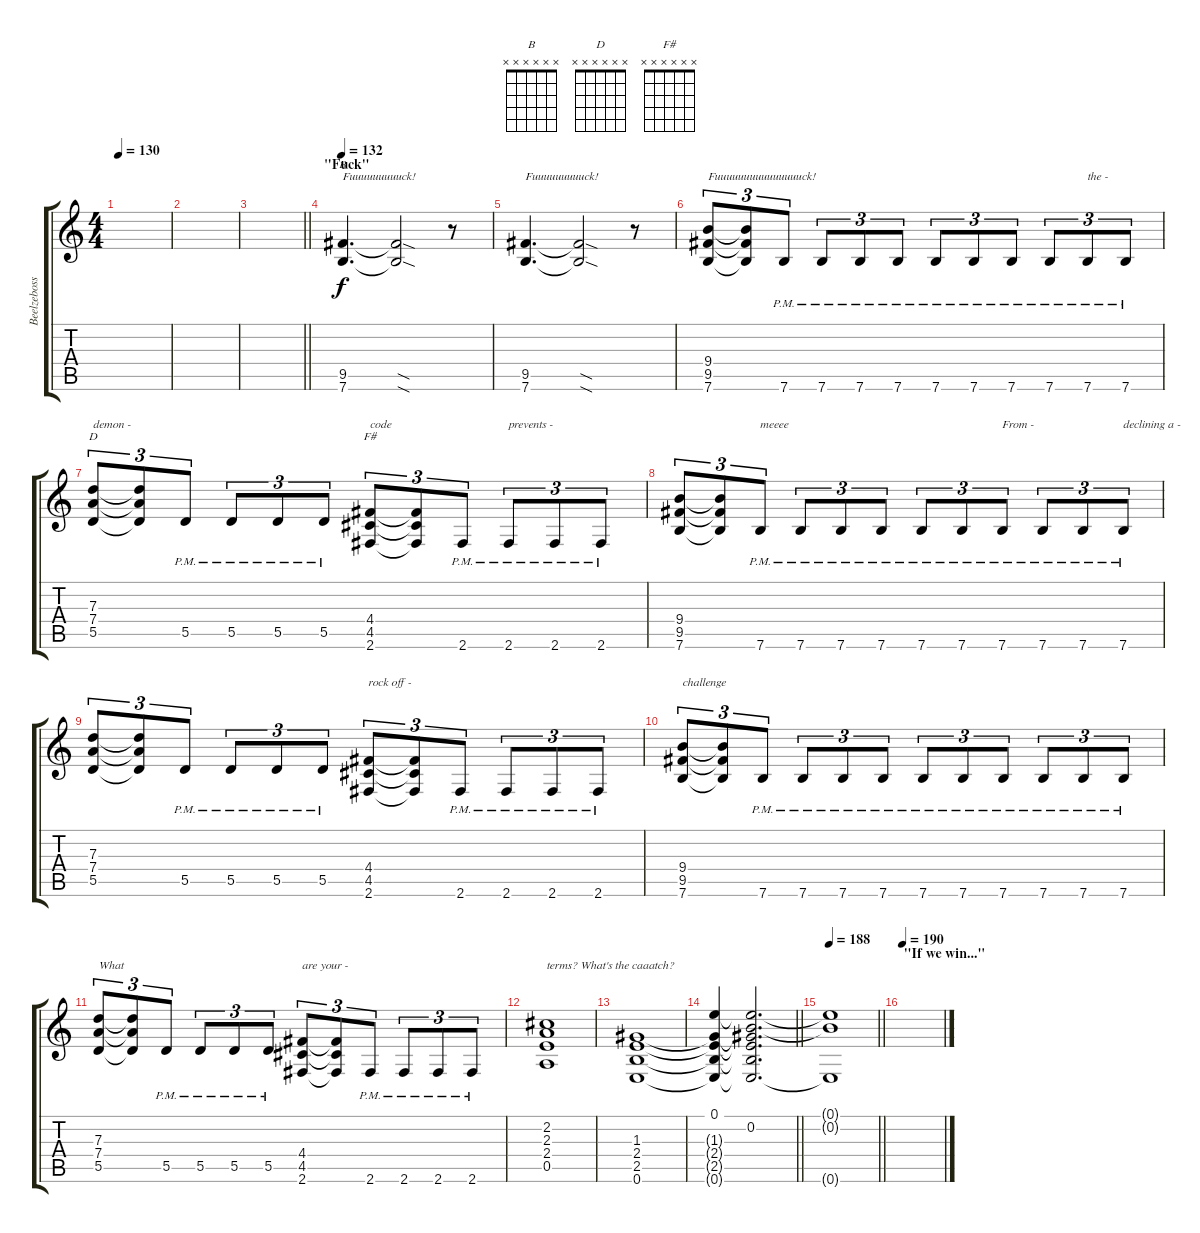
\track ("Beelzeboss" "Beelzeboss") {instrument overdrivenguitar}
\staff {score tabs}
\tuning (E4 B3 G3 D3 A2 E2) {hide}
\chord ("B" x x x x x x)
\chord ("D" x x x x x x)
\chord ("F#" x x x x x x)
\ts (4 4)
\tempo 130
\clef g2
\ks c
|
|
\barLineRight lightlight
|
\section ("" "\"Fuck\"")
\tempo 132
(9.5 7.6).4{d ch "B" txt "Fuuuuuuuuuck!"} (9.5{sod t} 7.6{sod t}).2 r.8 |
(9.5 7.6).4{d txt "Fuuuuuuuuuck!"} (9.5{sod t} 7.6{sod t}).2 r.8 |
(9.4 9.5 7.6).8{tu (3 2) txt "Fuuuuuuuuuuuuuuuck!"} (9.4{t} 9.5{t} 7.6{t}).8{tu (3 2)} 7.6{pm}.8{tu (3 2)} 7.6{pm}.8{tu (3 2)} 7.6{pm}.8{tu (3 2)} 7.6{pm}.8{tu (3 2)} 7.6{pm}.8{tu (3 2)} 7.6{pm}.8{tu (3 2)} 7.6{pm}.8{tu (3 2)} 7.6{pm}.8{tu (3 2)} 7.6{pm}.8{tu (3 2) txt "the -"} 7.6{pm}.8{tu (3 2)} |
(7.3 7.4 5.5).8{tu (3 2) ch "D" txt "demon -"} (7.3{t} 7.4{t} 5.5{t}).8{tu (3 2)} 5.5{pm}.8{tu (3 2)} 5.5{pm}.8{tu (3 2)} 5.5{pm}.8{tu (3 2)} 5.5{pm}.8{tu (3 2)} (4.4 4.5 2.6).8{tu (3 2) ch "F#" txt "code "} (4.4{t} 4.5{t} 2.6{t}).8{tu (3 2)} 2.6{pm}.8{tu (3 2)} 2.6{pm}.8{tu (3 2) txt "prevents -"} 2.6{pm}.8{tu (3 2)} 2.6{pm}.8{tu (3 2)} |
(9.4 9.5 7.6).8{tu (3 2)} (9.4{t} 9.5{t} 7.6{t}).8{tu (3 2)} 7.6{pm}.8{tu (3 2) txt "meeee"} 7.6{pm}.8{tu (3 2)} 7.6{pm}.8{tu (3 2)} 7.6{pm}.8{tu (3 2)} 7.6{pm}.8{tu (3 2)} 7.6{pm}.8{tu (3 2)} 7.6{pm}.8{tu (3 2) txt "From - "} 7.6{pm}.8{tu (3 2)} 7.6{pm}.8{tu (3 2)} 7.6{pm}.8{tu (3 2) txt "declining a -"} |
(7.3 7.4 5.5).8{tu (3 2)} (7.3{t} 7.4{t} 5.5{t}).8{tu (3 2)} 5.5{pm}.8{tu (3 2)} 5.5{pm}.8{tu (3 2)} 5.5{pm}.8{tu (3 2)} 5.5{pm}.8{tu (3 2)} (4.4 4.5 2.6).8{tu (3 2) txt "rock off -"} (4.4{t} 4.5{t} 2.6{t}).8{tu (3 2)} 2.6{pm}.8{tu (3 2)} 2.6{pm}.8{tu (3 2)} 2.6{pm}.8{tu (3 2)} 2.6{pm}.8{tu (3 2)} |
(9.4 9.5 7.6).8{tu (3 2) txt "challenge"} (9.4{t} 9.5{t} 7.6{t}).8{tu (3 2)} 7.6{pm}.8{tu (3 2)} 7.6{pm}.8{tu (3 2)} 7.6{pm}.8{tu (3 2)} 7.6{pm}.8{tu (3 2)} 7.6{pm}.8{tu (3 2)} 7.6{pm}.8{tu (3 2)} 7.6{pm}.8{tu (3 2)} 7.6{pm}.8{tu (3 2)} 7.6{pm}.8{tu (3 2)} 7.6{pm}.8{tu (3 2)} |
(7.3 7.4 5.5).8{tu (3 2) txt "What "} (7.3{t} 7.4{t} 5.5{t}).8{tu (3 2)} 5.5{pm}.8{tu (3 2)} 5.5{pm}.8{tu (3 2)} 5.5{pm}.8{tu (3 2)} 5.5{pm}.8{tu (3 2)} (4.4 4.5 2.6).8{tu (3 2) txt "are your -"} (4.4{t} 4.5{t} 2.6{t}).8{tu (3 2)} 2.6{pm}.8{tu (3 2)} 2.6{pm}.8{tu (3 2)} 2.6{pm}.8{tu (3 2)} 2.6{pm}.8{tu (3 2)} |
(2.2 2.3 2.4 0.5).1{txt "terms? What's the caaatch?"} |
(1.3 2.4 2.5 0.6).1 |
\barLineRight lightlight
(0.1 1.3{t} 2.4{t} 2.5{t} 0.6{t}).4 (0.1{t} 0.2 1.3{t} 2.4{t} 2.5{t} 0.6{t}).2{d} |
\tempo 188
\barLineRight lightlight
(0.1{t} 0.2{t} 0.6{t}).1 |
\section ("" "\"If we win...\"")
\tempo 190
